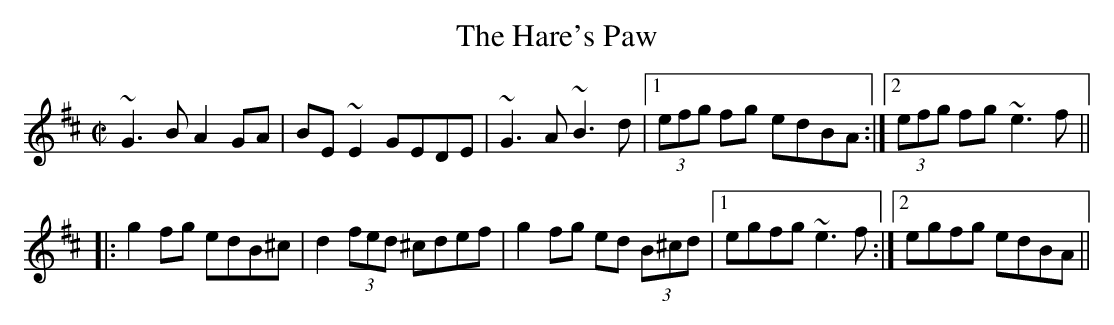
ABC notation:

X:1
T:Hare's Paw, The
M:C|
K:Edor
~G3B A2GA|BE~E2 GEDE|~G3A ~B3d|1 (3efg fg edBA:|2 (3efg fg ~e3f||
|:g2fg edB^c|d2 (3fed ^cdef|g2fg ed (3B^cd|1 egfg ~e3f:|2 egfg edBA||
